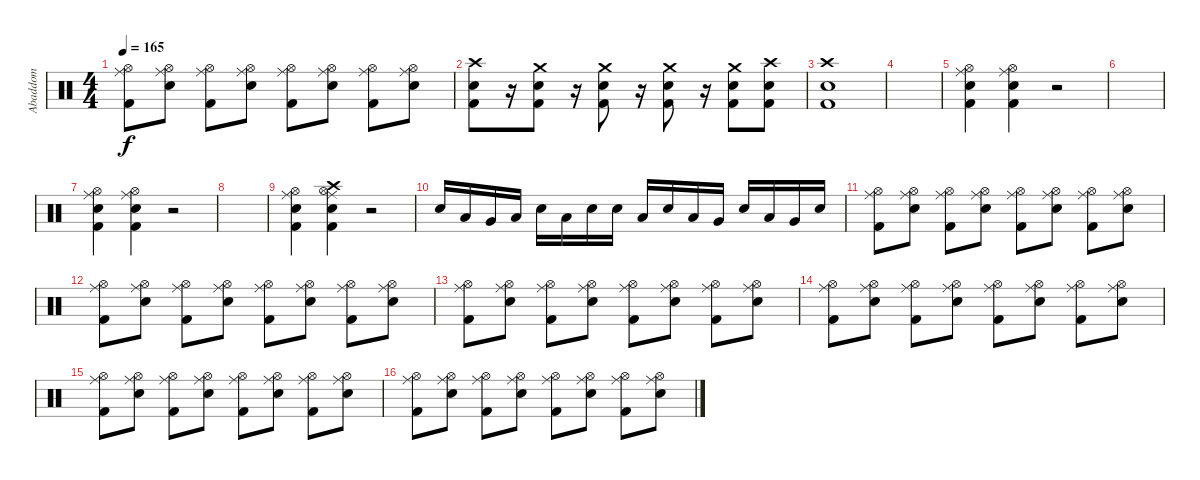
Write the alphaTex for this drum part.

\track ("Abaddom" "Abaddom") {instrument percussion}
\staff {score}
\articulation defaults
\ts (4 4)
\tempo 165
\clef neutral
\ks c
("Ride (middle)" "Hi-Hat (open)" "Kick (hit) 2").8{dy f} ("Ride (middle)" "Hi-Hat (open)" "Electric Snare (hit)").8 ("Ride (middle)" "Hi-Hat (open)" "Kick (hit) 2").8 ("Ride (middle)" "Hi-Hat (open)" "Electric Snare (hit)").8 ("Ride (middle)" "Hi-Hat (open)" "Kick (hit) 2").8 ("Ride (middle)" "Hi-Hat (open)" "Electric Snare (hit)").8 ("Ride (middle)" "Hi-Hat (open)" "Kick (hit) 2").8 ("Ride (middle)" "Hi-Hat (open)" "Electric Snare (hit)").8 |
("Crash high (hit)" "Electric Snare (hit)" "Kick (hit) 2").8 r.16 ("Crash medium (hit)" "Electric Snare (hit)" "Kick (hit) 2").8 r.16 ("Crash medium (hit)" "Electric Snare (hit)" "Kick (hit) 2").8 r.16 ("Crash medium (hit)" "Electric Snare (hit)" "Kick (hit) 2").8 r.16 ("Crash medium (hit)" "Electric Snare (hit)" "Kick (hit) 2").8 ("Crash high (hit)" "Electric Snare (hit)" "Kick (hit) 2").8 |
("Crash high (hit)" "Electric Snare (hit)" "Kick (hit) 2").1 |
|
("Ride (middle)" "Hi-Hat (open)" "Electric Snare (hit)" "Kick (hit) 2").4 ("Ride (middle)" "Hi-Hat (open)" "Electric Snare (hit)" "Kick (hit) 2").4 r.2 |
|
("Ride (middle)" "Hi-Hat (open)" "Electric Snare (hit)" "Kick (hit) 2").4 ("Ride (middle)" "Hi-Hat (open)" "Electric Snare (hit)" "Kick (hit) 2").4 r.2 |
|
("Ride (middle)" "Hi-Hat (open)" "Electric Snare (hit)" "Kick (hit) 2").4 ("Ride (middle)" "Hi-Hat (open)" "Electric Snare (hit)" "Crash high (hit)" "Kick (hit) 2").4 r.2 |
"Electric Snare (hit)".16 "Low Tom (hit)".16 "Very Low Tom (hit)".16 "Low Tom (hit)".16 "Electric Snare (hit)".16 "Low Tom (hit)".16 "Electric Snare (hit)".16 "Electric Snare (hit)".16 "Low Tom (hit)".16 "Electric Snare (hit)".16 "Low Tom (hit)".16 "Very Low Tom (hit)".16 "Electric Snare (hit)".16 "Low Tom (hit)".16 "Very Low Tom (hit)".16 "Electric Snare (hit)".16 |
("Ride (middle)" "Hi-Hat (open)" "Kick (hit) 2").8 ("Ride (middle)" "Hi-Hat (open)" "Electric Snare (hit)").8 ("Ride (middle)" "Hi-Hat (open)" "Kick (hit) 2").8 ("Ride (middle)" "Hi-Hat (open)" "Electric Snare (hit)").8 ("Ride (middle)" "Hi-Hat (open)" "Kick (hit) 2").8 ("Ride (middle)" "Hi-Hat (open)" "Electric Snare (hit)").8 ("Ride (middle)" "Hi-Hat (open)" "Kick (hit) 2").8 ("Ride (middle)" "Hi-Hat (open)" "Electric Snare (hit)").8 |
("Ride (middle)" "Hi-Hat (open)" "Kick (hit) 2").8 ("Ride (middle)" "Hi-Hat (open)" "Electric Snare (hit)").8 ("Ride (middle)" "Hi-Hat (open)" "Kick (hit) 2").8 ("Ride (middle)" "Hi-Hat (open)" "Electric Snare (hit)").8 ("Ride (middle)" "Hi-Hat (open)" "Kick (hit) 2").8 ("Ride (middle)" "Hi-Hat (open)" "Electric Snare (hit)").8 ("Ride (middle)" "Hi-Hat (open)" "Kick (hit) 2").8 ("Ride (middle)" "Hi-Hat (open)" "Electric Snare (hit)").8 |
("Ride (middle)" "Hi-Hat (open)" "Kick (hit) 2").8 ("Ride (middle)" "Hi-Hat (open)" "Electric Snare (hit)").8 ("Ride (middle)" "Hi-Hat (open)" "Kick (hit) 2").8 ("Ride (middle)" "Hi-Hat (open)" "Electric Snare (hit)").8 ("Ride (middle)" "Hi-Hat (open)" "Kick (hit) 2").8 ("Ride (middle)" "Hi-Hat (open)" "Electric Snare (hit)").8 ("Ride (middle)" "Hi-Hat (open)" "Kick (hit) 2").8 ("Ride (middle)" "Hi-Hat (open)" "Electric Snare (hit)").8 |
("Ride (middle)" "Hi-Hat (open)" "Kick (hit) 2").8 ("Ride (middle)" "Hi-Hat (open)" "Electric Snare (hit)").8 ("Ride (middle)" "Hi-Hat (open)" "Kick (hit) 2").8 ("Ride (middle)" "Hi-Hat (open)" "Electric Snare (hit)").8 ("Ride (middle)" "Hi-Hat (open)" "Kick (hit) 2").8 ("Ride (middle)" "Hi-Hat (open)" "Electric Snare (hit)").8 ("Ride (middle)" "Hi-Hat (open)" "Kick (hit) 2").8 ("Ride (middle)" "Hi-Hat (open)" "Electric Snare (hit)").8 |
("Ride (middle)" "Hi-Hat (open)" "Kick (hit) 2").8 ("Ride (middle)" "Hi-Hat (open)" "Electric Snare (hit)").8 ("Ride (middle)" "Hi-Hat (open)" "Kick (hit) 2").8 ("Ride (middle)" "Hi-Hat (open)" "Electric Snare (hit)").8 ("Ride (middle)" "Hi-Hat (open)" "Kick (hit) 2").8 ("Ride (middle)" "Hi-Hat (open)" "Electric Snare (hit)").8 ("Ride (middle)" "Hi-Hat (open)" "Kick (hit) 2").8 ("Ride (middle)" "Hi-Hat (open)" "Electric Snare (hit)").8 |
("Ride (middle)" "Hi-Hat (open)" "Kick (hit) 2").8 ("Ride (middle)" "Hi-Hat (open)" "Electric Snare (hit)").8 ("Ride (middle)" "Hi-Hat (open)" "Kick (hit) 2").8 ("Ride (middle)" "Hi-Hat (open)" "Electric Snare (hit)").8 ("Ride (middle)" "Hi-Hat (open)" "Kick (hit) 2").8 ("Ride (middle)" "Hi-Hat (open)" "Electric Snare (hit)").8 ("Ride (middle)" "Hi-Hat (open)" "Kick (hit) 2").8 ("Ride (middle)" "Hi-Hat (open)" "Electric Snare (hit)").8
